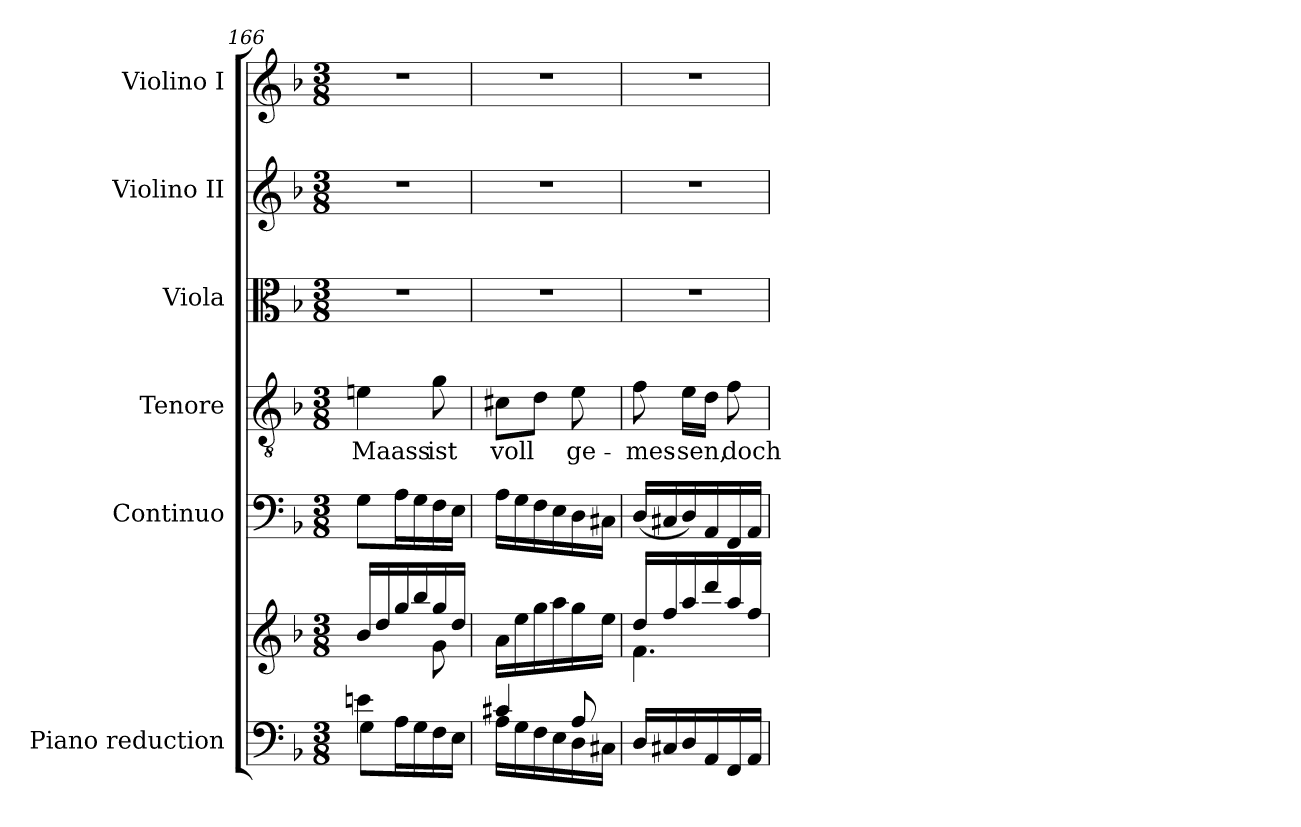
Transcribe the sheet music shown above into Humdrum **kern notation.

**kern	**kern	**dynam	**kern	**kern	**text	**kern	**kern	**kern
*part6	*part6	*part6	*part5	*part4	*part4	*part3	*part2	*part1
*staff7	*staff6	*staff6/7	*staff5	*staff4	*staff4	*staff3	*staff2	*staff1
*I"Piano reduction	*	*	*I"Continuo	*I"Tenore	*	*I"Viola	*I"Violino II	*I"Violino I
*I'Pno	*	*	*	*	*	*I'Vla	*I'Vln	*I'Vln
*clefF4	*clefG2	*	*clefF4	*clefGv2	*	*clefC3	*clefG2	*clefG2
*k[b-]	*k[b-]	*	*k[b-]	*k[b-]	*	*k[b-]	*k[b-]	*k[b-]
*M3/8	*M3/8	*	*M3/8	*M3/8	*	*M3/8	*M3/8	*M3/8
=166	=166	=166	=166	=166	=166	=166	=166	=166
*^	*^	*	*	*	*	*	*	*
!	!	!	!	!LO:DY:b	!	!	!LO:LY:b	!	!	!
!	!	!	!	!LO:DY:n=1:b	!	!	!	!	!	!
!	!	!	!	!LO:DY:n=2:b	!	!	!	!	!	!
4en\	8G\L	16b-/LL	4ryy	other-dynamics p other-dynamics	8G\L	4en\	Maass	4.r	4.r	4.r
.	.	16dd/	.	.	.	.	.	.	.	.
.	16A\L	16gg/	.	.	16A\L	.	.	.	.	.
.	16G\	16bb-/	.	.	16G\	.	.	.	.	.
!	!	!	!	!	!	!	!LO:LY:b	!	!	!
8ryy	16F\	16gg/	8g\	.	16F\	8g\	ist	.	.	.
.	16E\JJ	16dd/JJ	.	.	16E\JJ	.	.	.	.	.
*	*	*v	*v	*	*	*	*	*	*	*
=167	=167	=167	=167	=167	=167	=167	=167	=167	=167
!	!	!	!	!	!	!LO:LY:b	!	!	!
4c#X/	16A\LL	16a\LL	.	16A\LL	8c#X\L	voll	4.r	4.r	4.r
.	16G\	16ee\	.	16G\	.	.	.	.	.
.	16F\	16gg\	.	16F\	8d\J	.	.	.	.
.	16E\	16aa\	.	16E\	.	.	.	.	.
!	!	!	!	!	!	!LO:LY:b	!	!	!
8A/	16D\	16gg\	.	16D\	8e\	ge-	.	.	.
.	16C#X\JJ	16ee\JJ	.	16C#X\JJ	.	.	.	.	.
=168	=168	=168	=168	=168	=168	=168	=168	=168	=168
*	*	*^	*	*	*	*	*	*	*
!	!	!	!	!	!	!	!LO:LY:b	!	!	!
*v	*v	*	*	*	*	*	*	*	*	*
16D/LL	16dd/LL	4.f\	.	(16D/LL	8f\	-mes-	4.r	4.r	4.r
16C#X/	16ff/	.	.	16C#X/	.	.	.	.	.
!	!	!	!	!	!	!LO:LY:b	!	!	!
16D/	16aa/	.	.	16D/)	16e\LL	sen,	.	.	.
16AA/	16ddd/	.	.	16AA/	16d\JJ	.	.	.	.
!	!	!	!	!	!	!LO:LY:b	!	!	!
16FF/	16aa/	.	.	16FF/	8f\	doch	.	.	.
16AA/JJ	16ff/JJ	.	.	16AA/JJ	.	.	.	.	.
*	*v	*v	*	*	*	*	*	*	*
=	=	=	=	=	=	=	=	=
*-	*-	*-	*-	*-	*-	*-	*-	*-
